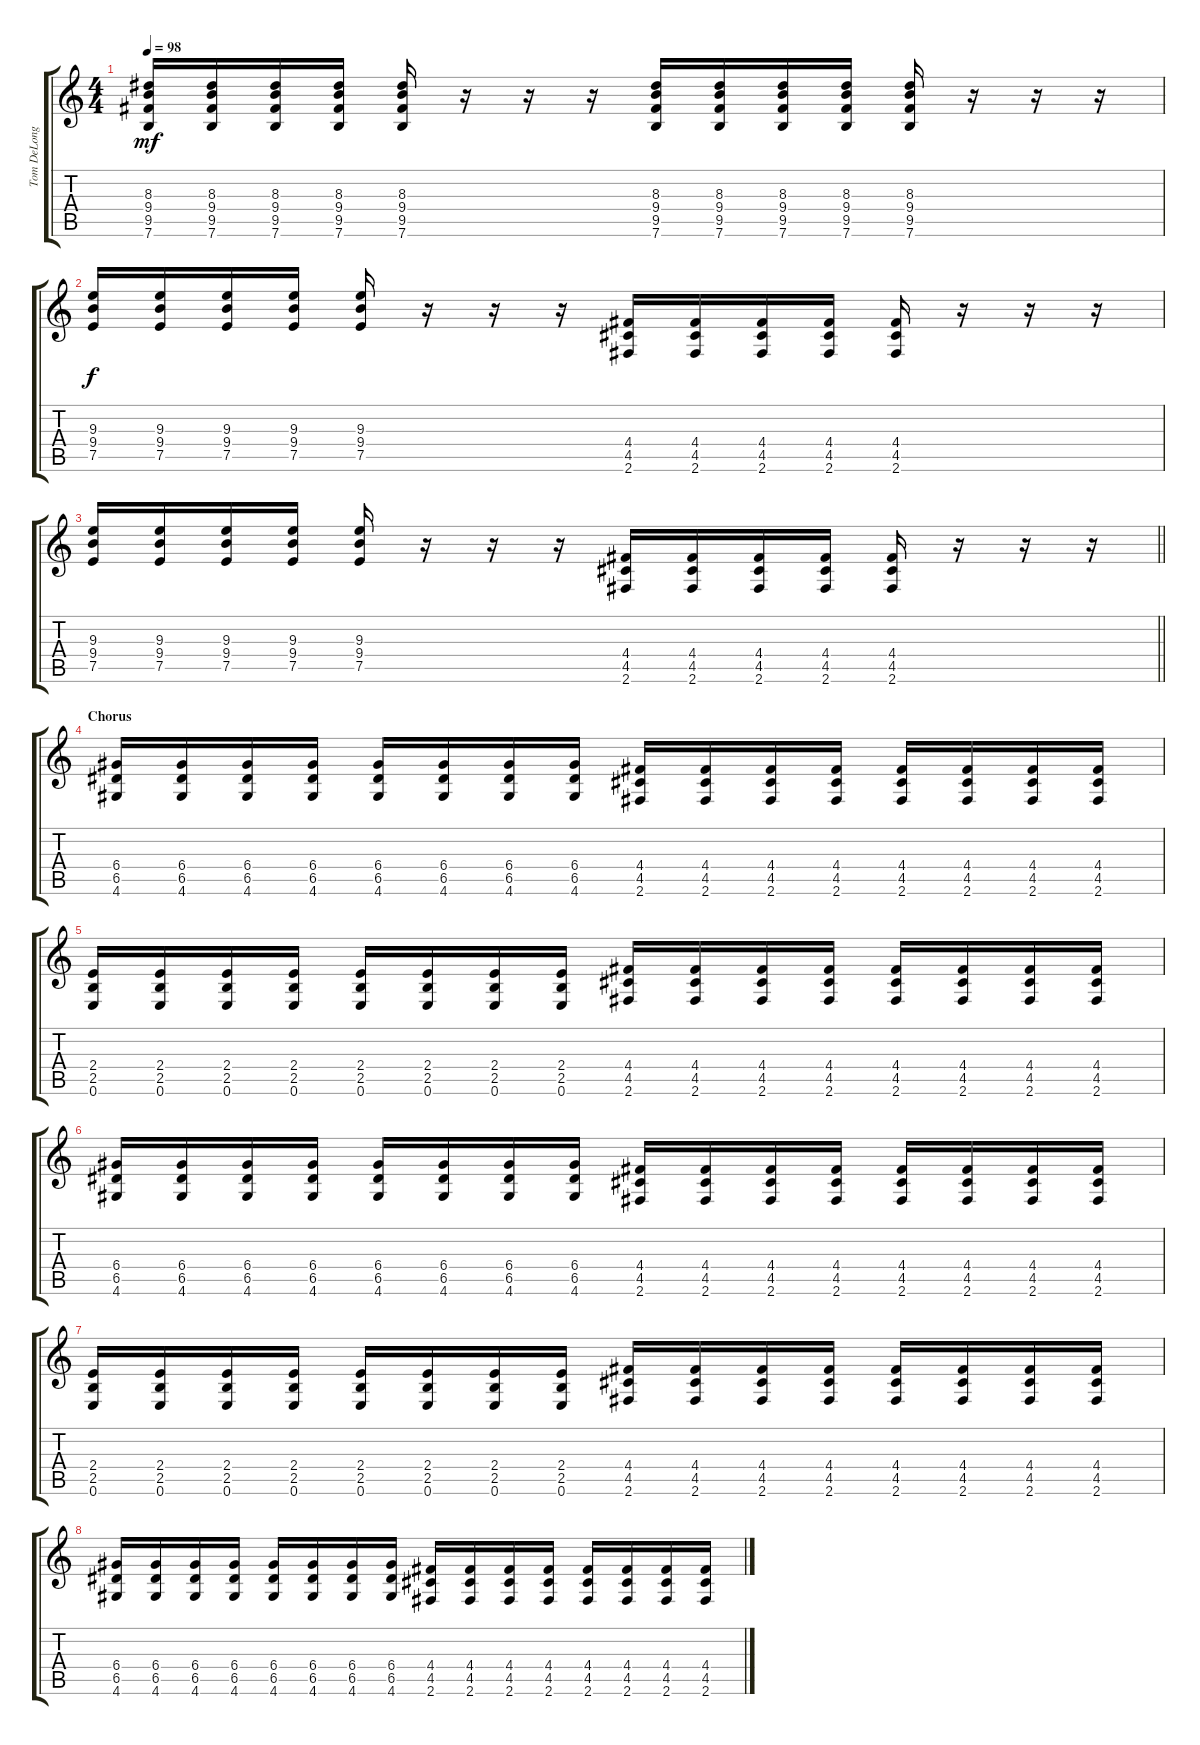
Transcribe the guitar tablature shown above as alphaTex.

\track ("Tom DeLonge (Standard)" "Tom DeLong") {instrument distortionguitar}
\staff {score tabs}
\tuning (E4 B3 G3 D3 A2 E2) {hide}
\ts (4 4)
\tempo 98
\clef g2
\ks c
(8.3 9.4 9.5 7.6).16{dy mf volume 13} (8.3 9.4 9.5 7.6).16 (8.3 9.4 9.5 7.6).16 (8.3 9.4 9.5 7.6).16 (8.3 9.4 9.5 7.6).16 r.16 r.16 r.16 (8.3 9.4 9.5 7.6).16 (8.3 9.4 9.5 7.6).16 (8.3 9.4 9.5 7.6).16 (8.3 9.4 9.5 7.6).16 (8.3 9.4 9.5 7.6).16 r.16 r.16 r.16 |
(9.3 9.4 7.5).16{dy f} (9.3 9.4 7.5).16 (9.3 9.4 7.5).16 (9.3 9.4 7.5).16 (9.3 9.4 7.5).16 r.16 r.16 r.16 (4.4 4.5 2.6).16 (4.4 4.5 2.6).16 (4.4 4.5 2.6).16 (4.4 4.5 2.6).16 (4.4 4.5 2.6).16 r.16 r.16 r.16 |
\barLineRight lightlight
(9.3 9.4 7.5).16 (9.3 9.4 7.5).16 (9.3 9.4 7.5).16 (9.3 9.4 7.5).16 (9.3 9.4 7.5).16 r.16 r.16 r.16 (4.4 4.5 2.6).16 (4.4 4.5 2.6).16 (4.4 4.5 2.6).16 (4.4 4.5 2.6).16 (4.4 4.5 2.6).16 r.16 r.16 r.16 |
\section ("" "Chorus")
(6.4 6.5 4.6).16 (6.4 6.5 4.6).16 (6.4 6.5 4.6).16 (6.4 6.5 4.6).16 (6.4 6.5 4.6).16 (6.4 6.5 4.6).16 (6.4 6.5 4.6).16 (6.4 6.5 4.6).16 (4.4 4.5 2.6).16 (4.4 4.5 2.6).16 (4.4 4.5 2.6).16 (4.4 4.5 2.6).16 (4.4 4.5 2.6).16 (4.4 4.5 2.6).16 (4.4 4.5 2.6).16 (4.4 4.5 2.6).16 |
(2.4 2.5 0.6).16 (2.4 2.5 0.6).16 (2.4 2.5 0.6).16 (2.4 2.5 0.6).16 (2.4 2.5 0.6).16 (2.4 2.5 0.6).16 (2.4 2.5 0.6).16 (2.4 2.5 0.6).16 (4.4 4.5 2.6).16 (4.4 4.5 2.6).16 (4.4 4.5 2.6).16 (4.4 4.5 2.6).16 (4.4 4.5 2.6).16 (4.4 4.5 2.6).16 (4.4 4.5 2.6).16 (4.4 4.5 2.6).16 |
(6.4 6.5 4.6).16 (6.4 6.5 4.6).16 (6.4 6.5 4.6).16 (6.4 6.5 4.6).16 (6.4 6.5 4.6).16 (6.4 6.5 4.6).16 (6.4 6.5 4.6).16 (6.4 6.5 4.6).16 (4.4 4.5 2.6).16 (4.4 4.5 2.6).16 (4.4 4.5 2.6).16 (4.4 4.5 2.6).16 (4.4 4.5 2.6).16 (4.4 4.5 2.6).16 (4.4 4.5 2.6).16 (4.4 4.5 2.6).16 |
(2.4 2.5 0.6).16 (2.4 2.5 0.6).16 (2.4 2.5 0.6).16 (2.4 2.5 0.6).16 (2.4 2.5 0.6).16 (2.4 2.5 0.6).16 (2.4 2.5 0.6).16 (2.4 2.5 0.6).16 (4.4 4.5 2.6).16 (4.4 4.5 2.6).16 (4.4 4.5 2.6).16 (4.4 4.5 2.6).16 (4.4 4.5 2.6).16 (4.4 4.5 2.6).16 (4.4 4.5 2.6).16 (4.4 4.5 2.6).16 |
(6.4 6.5 4.6).16 (6.4 6.5 4.6).16 (6.4 6.5 4.6).16 (6.4 6.5 4.6).16 (6.4 6.5 4.6).16 (6.4 6.5 4.6).16 (6.4 6.5 4.6).16 (6.4 6.5 4.6).16 (4.4 4.5 2.6).16 (4.4 4.5 2.6).16 (4.4 4.5 2.6).16 (4.4 4.5 2.6).16 (4.4 4.5 2.6).16 (4.4 4.5 2.6).16 (4.4 4.5 2.6).16 (4.4 4.5 2.6).16
